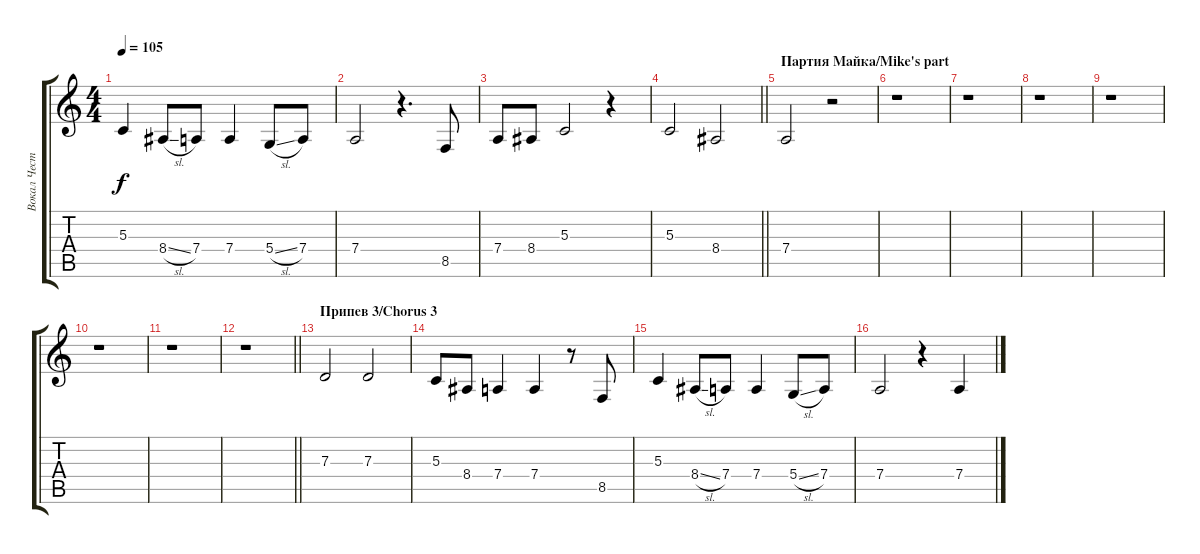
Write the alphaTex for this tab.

\track ("Вокал Честера/Chester's vocals" "Вокал Чест") {instrument flute}
\staff {score tabs}
\tuning (E4 B3 G3 D3 A2 E2) {hide}
\ts (4 4)
\tempo 105
\clef g2
\ks c
5.3.4{dy f} 8.4{sl}.8 7.4.8 7.4.4 5.4{sl}.8 7.4.8 |
7.4.2 r.4{d} 8.5.8 |
7.4.8 8.4.8 5.3.2 r.4 |
\barLineRight lightlight
5.3.2 8.4.2 |
\section ("" "Партия Майка/Mike's part")
7.4.2 r.2 |
r.1 |
r.1 |
r.1 |
r.1 |
r.1 |
r.1 |
\barLineRight lightlight
r.1 |
\section ("" "Припев 3/Chorus 3")
7.3.2 7.3.2 |
5.3.8 8.4.8 7.4.4 7.4.4 r.8 8.5.8 |
5.3.4 8.4{sl}.8 7.4.8 7.4.4 5.4{sl}.8 7.4.8 |
7.4.2 r.4 7.4.4
